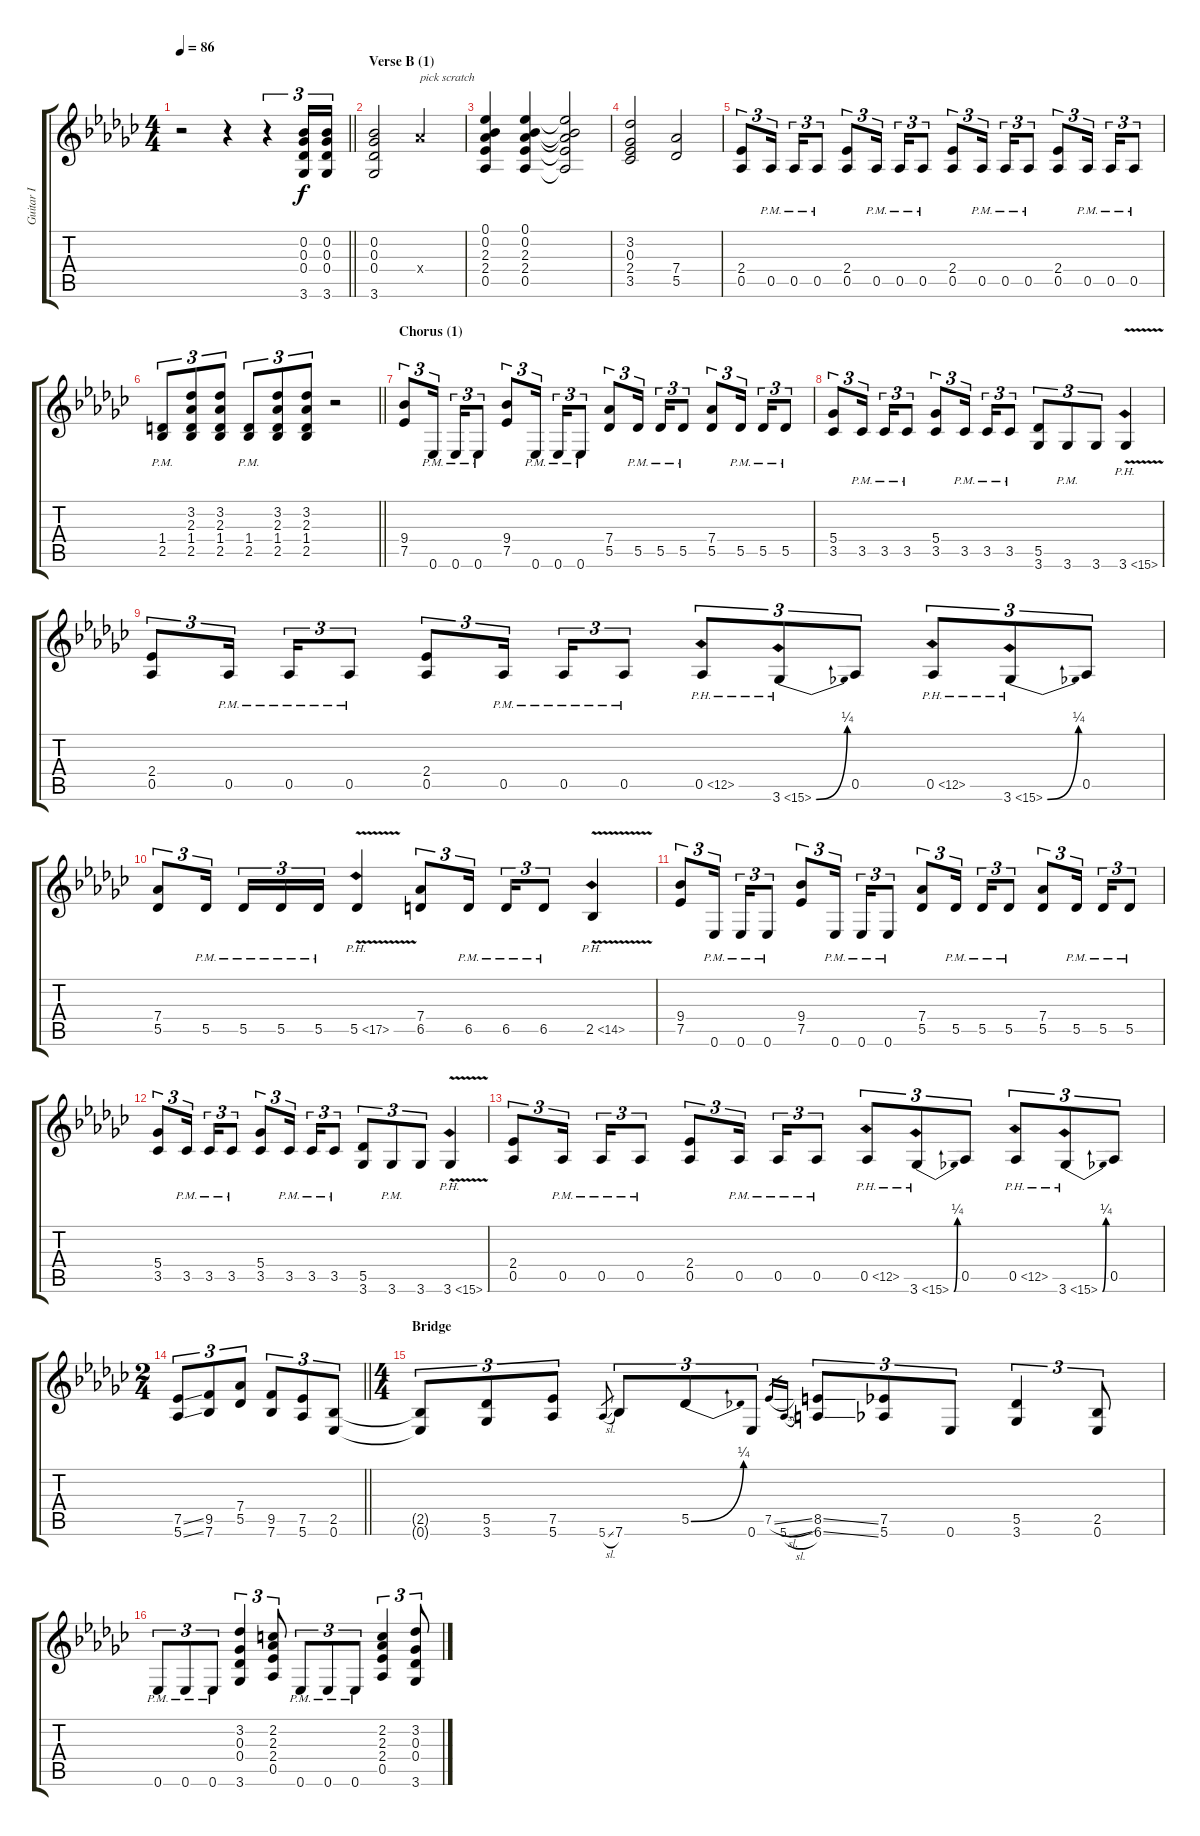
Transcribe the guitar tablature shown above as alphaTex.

\track ("Guitar I" "Guitar I") {instrument distortionguitar}
\staff {score tabs}
\tuning (Eb4 Bb3 Gb3 Db3 Ab2 Eb2) {hide}
\ts (4 4)
\tempo 86
\clef g2
\barLineRight lightlight
\ks ebminor
r.2{dy f} r.4 r.4{tu (3 2)} (0.2 0.3 0.4 3.6).16{tu (3 2)} (0.2 0.3 0.4 3.6).16{tu (3 2)} |
\section ("" "Verse B (1)")
(0.2 0.3 0.4 3.6).2 7.4{x}.2{txt "pick scratch"} |
(0.1 0.2 2.3 2.4 0.5).4 (0.1 0.2 2.3 2.4 0.5).4 (0.1{t} 0.2{t} 2.3{t} 2.4{t} 0.5{t}).2 |
(3.2 0.3 2.4 3.5).2 (7.4 5.5).2 |
(2.4 0.5).8{tu (3 2)} 0.5{pm}.16{tu (3 2)} 0.5{pm}.16{tu (3 2)} 0.5{pm}.8{tu (3 2)} (2.4 0.5).8{tu (3 2)} 0.5{pm}.16{tu (3 2)} 0.5{pm}.16{tu (3 2)} 0.5{pm}.8{tu (3 2)} (2.4 0.5).8{tu (3 2)} 0.5{pm}.16{tu (3 2)} 0.5{pm}.16{tu (3 2)} 0.5{pm}.8{tu (3 2)} (2.4 0.5).8{tu (3 2)} 0.5{pm}.16{tu (3 2)} 0.5{pm}.16{tu (3 2)} 0.5{pm}.8{tu (3 2)} |
\barLineRight lightlight
(1.4{pm} 2.5{pm}).8{tu (3 2)} (3.2 2.3 1.4 2.5).8{tu (3 2)} (3.2 2.3 1.4 2.5).8{tu (3 2)} (1.4{pm} 2.5{pm}).8{tu (3 2)} (3.2 2.3 1.4 2.5).8{tu (3 2)} (3.2 2.3 1.4 2.5).8{tu (3 2)} r.2 |
\section ("" "Chorus (1)")
(9.4 7.5).8{tu (3 2)} 0.6{pm}.16{tu (3 2)} 0.6{pm}.16{tu (3 2)} 0.6{pm}.8{tu (3 2)} (9.4 7.5).8{tu (3 2)} 0.6{pm}.16{tu (3 2)} 0.6{pm}.16{tu (3 2)} 0.6{pm}.8{tu (3 2)} (7.4 5.5).8{tu (3 2)} 5.5{pm}.16{tu (3 2)} 5.5{pm}.16{tu (3 2)} 5.5{pm}.8{tu (3 2)} (7.4 5.5).8{tu (3 2)} 5.5{pm}.16{tu (3 2)} 5.5{pm}.16{tu (3 2)} 5.5{pm}.8{tu (3 2)} |
(5.4 3.5).8{tu (3 2)} 3.5{pm}.16{tu (3 2)} 3.5{pm}.16{tu (3 2)} 3.5{pm}.8{tu (3 2)} (5.4 3.5).8{tu (3 2)} 3.5{pm}.16{tu (3 2)} 3.5{pm}.16{tu (3 2)} 3.5{pm}.8{tu (3 2)} (5.5 3.6).8{tu (3 2)} 3.6{pm}.8{tu (3 2)} 3.6.8{tu (3 2)} 3.6{ph 12 v}.4 |
(2.4 0.5).8{tu (3 2)} 0.5{pm}.16{tu (3 2)} 0.5{pm}.16{tu (3 2)} 0.5{pm}.8{tu (3 2)} (2.4 0.5).8{tu (3 2)} 0.5{pm}.16{tu (3 2)} 0.5{pm}.16{tu (3 2)} 0.5{pm}.8{tu (3 2)} 0.5{ph 12}.8{tu (3 2)} 3.6{be (bend 0 0 60 1) ph 12}.8{tu (3 2)} 0.5.8{tu (3 2)} 0.5{ph 12}.8{tu (3 2)} 3.6{be (bend 0 0 60 1) ph 12}.8{tu (3 2)} 0.5.8{tu (3 2)} |
(7.4 5.5).8{tu (3 2)} 5.5{pm}.16{tu (3 2)} 5.5{pm}.16{tu (3 2)} 5.5{pm}.16{tu (3 2)} 5.5{pm}.16{tu (3 2)} 5.5{ph 12 v}.4 (7.4 6.5).8{tu (3 2)} 6.5{pm}.16{tu (3 2)} 6.5{pm}.16{tu (3 2)} 6.5{pm}.8{tu (3 2)} 2.5{ph 12 v}.4 |
(9.4 7.5).8{tu (3 2)} 0.6{pm}.16{tu (3 2)} 0.6{pm}.16{tu (3 2)} 0.6{pm}.8{tu (3 2)} (9.4 7.5).8{tu (3 2)} 0.6{pm}.16{tu (3 2)} 0.6{pm}.16{tu (3 2)} 0.6{pm}.8{tu (3 2)} (7.4 5.5).8{tu (3 2)} 5.5{pm}.16{tu (3 2)} 5.5{pm}.16{tu (3 2)} 5.5{pm}.8{tu (3 2)} (7.4 5.5).8{tu (3 2)} 5.5{pm}.16{tu (3 2)} 5.5{pm}.16{tu (3 2)} 5.5{pm}.8{tu (3 2)} |
(5.4 3.5).8{tu (3 2)} 3.5{pm}.16{tu (3 2)} 3.5{pm}.16{tu (3 2)} 3.5{pm}.8{tu (3 2)} (5.4 3.5).8{tu (3 2)} 3.5{pm}.16{tu (3 2)} 3.5{pm}.16{tu (3 2)} 3.5{pm}.8{tu (3 2)} (5.5 3.6).8{tu (3 2)} 3.6{pm}.8{tu (3 2)} 3.6.8{tu (3 2)} 3.6{ph 12 v}.4 |
(2.4 0.5).8{tu (3 2)} 0.5{pm}.16{tu (3 2)} 0.5{pm}.16{tu (3 2)} 0.5{pm}.8{tu (3 2)} (2.4 0.5).8{tu (3 2)} 0.5{pm}.16{tu (3 2)} 0.5{pm}.16{tu (3 2)} 0.5{pm}.8{tu (3 2)} 0.5{ph 12}.8{tu (3 2)} 3.6{be (bend 0 0 60 1) ph 12}.8{tu (3 2)} 0.5.8{tu (3 2)} 0.5{ph 12}.8{tu (3 2)} 3.6{be (bend 0 0 60 1) ph 12}.8{tu (3 2)} 0.5.8{tu (3 2)} |
\ts (2 4)
\barLineRight lightlight
(7.5{ss} 5.6{ss}).8{tu (3 2)} (9.5 7.6).8{tu (3 2)} (7.4 5.5).8{tu (3 2)} (9.5 7.6).8{tu (3 2)} (7.5 5.6).8{tu (3 2)} (2.5 0.6).8{tu (3 2)} |
\ts (4 4)
\section ("" "Bridge")
(2.5{t} 0.6{t}).8{tu (3 2)} (5.5 3.6).8{tu (3 2)} (7.5 5.6).8{tu (3 2)} 5.6{sl}.8{gr} 7.6.8{tu (3 2)} 5.5{be (bend 0 0 60 1)}.8{tu (3 2)} 0.6.8{tu (3 2)} 7.5{sl}.16{gr} 5.6{sl}.16{gr} (8.5{ss} 6.6{ss}).8{tu (3 2)} (7.5 5.6).8{tu (3 2)} 0.6.8{tu (3 2)} (5.5 3.6).4{tu (3 2)} (2.5 0.6).8{tu (3 2)} |
0.6{pm}.8{tu (3 2)} 0.6{pm}.8{tu (3 2)} 0.6{pm}.8{tu (3 2)} (3.2 0.3 0.4 3.6).4{tu (3 2)} (2.2 2.3 2.4 0.5).8{tu (3 2)} 0.6{pm}.8{tu (3 2)} 0.6{pm}.8{tu (3 2)} 0.6{pm}.8{tu (3 2)} (2.2 2.3 2.4 0.5).4{tu (3 2)} (3.2 0.3 0.4 3.6).8{tu (3 2)}
